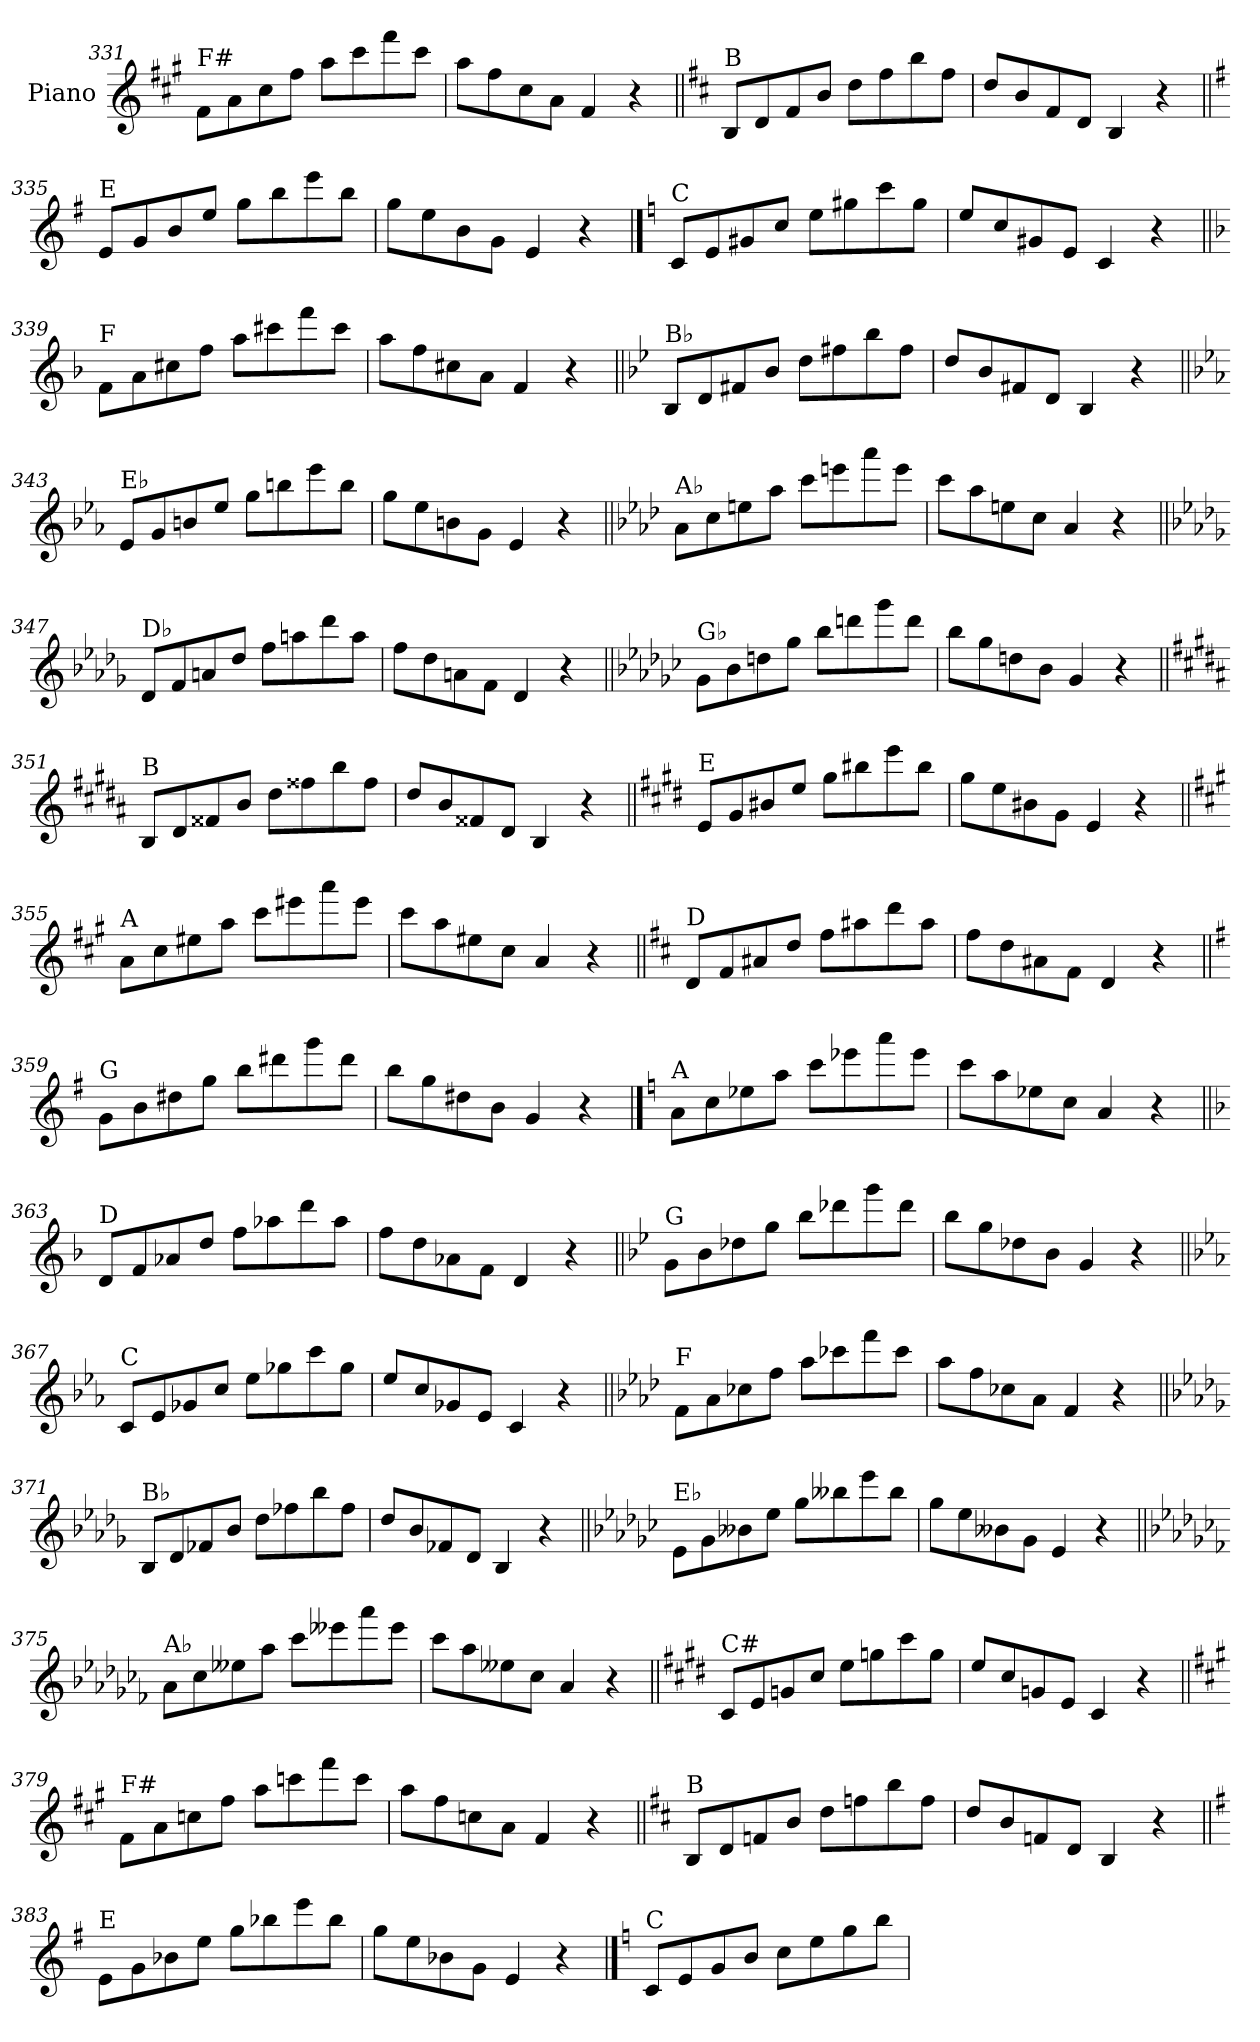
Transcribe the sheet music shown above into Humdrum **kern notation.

**kern
*part1
*staff1
*I"Piano
*I'Pno.
!!LO:LB:g=z
*clefG2
*k[f#c#g#]
=331
!LO:TX:a:t=F#
8f#\L
8a\
8cc#\
8ff#\J
8aa\L
8ccc#\
8fff#\
8ccc#\J
=332
8aa\L
8ff#\
8cc#\
8a\J
4f#/
4r
=333||
*k[f#c#]
!LO:TX:a:t=B
8B/L
8d/
8f#/
8b/J
8dd\L
8ff#\
8bb\
8ff#\J
=334
8dd/L
8b/
8f#/
8d/J
4B/
4r
=335||
*k[f#]
!LO:TX:a:t=E
8e/L
8g/
8b/
8ee/J
8gg\L
8bb\
8eee\
8bb\J
=336
8gg\L
8ee\
8b\
8g\J
4e/
4r
!!LO:PB:g=z
==337
*k[]
!LO:TX:a:t=C
8c/L
8e/
8g#X/
8cc/J
8ee\L
8gg#X\
8ccc\
8gg#\J
=338
8ee/L
8cc/
8g#X/
8e/J
4c/
4r
=339||
*k[b-]
!LO:TX:a:t=F
8f\L
8a\
8cc#X\
8ff\J
8aa\L
8ccc#X\
8fff\
8ccc#\J
=340
8aa\L
8ff\
8cc#X\
8a\J
4f/
4r
=341||
*k[b-e-]
!LO:TX:a:t=B♭
8B-/L
8d/
8f#X/
8b-/J
8dd\L
8ff#X\
8bb-\
8ff#\J
=342
8dd/L
8b-/
8f#X/
8d/J
4B-/
4r
!!LO:LB:g=z
=343||
*k[b-e-a-]
!LO:TX:a:t=E♭
8e-/L
8g/
8bn/
8ee-/J
8gg\L
8bbn\
8eee-\
8bb\J
=344
8gg\L
8ee-\
8bn\
8g\J
4e-/
4r
=345||
*k[b-e-a-d-]
!LO:TX:a:t=A♭
8a-\L
8cc\
8een\
8aa-\J
8ccc\L
8eeen\
8aaa-\
8eee\J
=346
8ccc\L
8aa-\
8een\
8cc\J
4a-/
4r
=347||
*k[b-e-a-d-g-]
!LO:TX:a:t=D♭
8d-/L
8f/
8an/
8dd-/J
8ff\L
8aan\
8ddd-\
8aa\J
=348
8ff\L
8dd-\
8an\
8f\J
4d-/
4r
!!LO:LB:g=z
=349||
*k[b-e-a-d-g-c-]
!LO:TX:a:t=G♭
8g-\L
8b-\
8ddn\
8gg-\J
8bb-\L
8dddn\
8ggg-\
8ddd\J
=350
8bb-\L
8gg-\
8ddn\
8b-\J
4g-/
4r
=351||
*k[f#c#g#d#a#]
!LO:TX:a:t=B
8B/L
8d#/
8f##X/
8b/J
8dd#\L
8ff##X\
8bb\
8ff##\J
=352
8dd#/L
8b/
8f##X/
8d#/J
4B/
4r
=353||
*k[f#c#g#d#]
!LO:TX:a:t=E
8e/L
8g#/
8b#X/
8ee/J
8gg#\L
8bb#X\
8eee\
8bb#\J
=354
8gg#\L
8ee\
8b#X\
8g#\J
4e/
4r
!!LO:LB:g=z
=355||
*k[f#c#g#]
!LO:TX:a:t=A
8a\L
8cc#\
8ee#X\
8aa\J
8ccc#\L
8eee#X\
8aaa\
8eee#\J
=356
8ccc#\L
8aa\
8ee#X\
8cc#\J
4a/
4r
=357||
*k[f#c#]
!LO:TX:a:t=D
8d/L
8f#/
8a#X/
8dd/J
8ff#\L
8aa#X\
8ddd\
8aa#\J
=358
8ff#\L
8dd\
8a#X\
8f#\J
4d/
4r
=359||
*k[f#]
!LO:TX:a:t=G
8g\L
8b\
8dd#X\
8gg\J
8bb\L
8ddd#X\
8ggg\
8ddd#\J
=360
8bb\L
8gg\
8dd#X\
8b\J
4g/
4r
!!LO:LB:g=z
==361
*k[]
!LO:TX:a:t=A
8a\L
8cc\
8ee-X\
8aa\J
8ccc\L
8eee-X\
8aaa\
8eee-\J
=362
8ccc\L
8aa\
8ee-X\
8cc\J
4a/
4r
=363||
*k[b-]
!LO:TX:a:t=D
8d/L
8f/
8a-X/
8dd/J
8ff\L
8aa-X\
8ddd\
8aa-\J
=364
8ff\L
8dd\
8a-X\
8f\J
4d/
4r
=365||
*k[b-e-]
!LO:TX:a:t=G
8g\L
8b-\
8dd-X\
8gg\J
8bb-\L
8ddd-X\
8ggg\
8ddd-\J
=366
8bb-\L
8gg\
8dd-X\
8b-\J
4g/
4r
!!LO:LB:g=z
=367||
*k[b-e-a-]
!LO:TX:a:t=C
8c/L
8e-/
8g-X/
8cc/J
8ee-\L
8gg-X\
8ccc\
8gg-\J
=368
8ee-/L
8cc/
8g-X/
8e-/J
4c/
4r
=369||
*k[b-e-a-d-]
!LO:TX:a:t=F
8f\L
8a-\
8cc-X\
8ff\J
8aa-\L
8ccc-X\
8fff\
8ccc-\J
=370
8aa-\L
8ff\
8cc-X\
8a-\J
4f/
4r
=371||
*k[b-e-a-d-g-]
!LO:TX:a:t=B♭
8B-/L
8d-/
8f-X/
8b-/J
8dd-\L
8ff-X\
8bb-\
8ff-\J
=372
8dd-/L
8b-/
8f-X/
8d-/J
4B-/
4r
!!LO:LB:g=z
=373||
*k[b-e-a-d-g-c-]
!LO:TX:a:t=E♭
8e-\L
8g-\
8b--X\
8ee-\J
8gg-\L
8bb--X\
8eee-\
8bb--\J
=374
8gg-\L
8ee-\
8b--X\
8g-\J
4e-/
4r
=375||
*k[b-e-a-d-g-c-f-]
!LO:TX:a:t=A♭
8a-\L
8cc-\
8ee--X\
8aa-\J
8ccc-\L
8eee--X\
8aaa-\
8eee--\J
=376
8ccc-\L
8aa-\
8ee--X\
8cc-\J
4a-/
4r
=377||
*k[f#c#g#d#]
!LO:TX:a:t=C#
8c#/L
8e/
8gn/
8cc#/J
8ee\L
8ggn\
8ccc#\
8gg\J
=378
8ee/L
8cc#/
8gn/
8e/J
4c#/
4r
!!LO:LB:g=z
=379||
*k[f#c#g#]
!LO:TX:a:t=F#
8f#\L
8a\
8ccn\
8ff#\J
8aa\L
8cccn\
8fff#\
8ccc\J
=380
8aa\L
8ff#\
8ccn\
8a\J
4f#/
4r
=381||
*k[f#c#]
!LO:TX:a:t=B
8B/L
8d/
8fn/
8b/J
8dd\L
8ffn\
8bb\
8ff\J
=382
8dd/L
8b/
8fn/
8d/J
4B/
4r
=383||
*k[f#]
!LO:TX:a:t=E
8e\L
8g\
8b-X\
8ee\J
8gg\L
8bb-X\
8eee\
8bb-\J
=384
8gg\L
8ee\
8b-X\
8g\J
4e/
4r
!!LO:PB:g=z
==385
*k[]
!LO:TX:a:t=C
8c/L
8e/
8g/
8b/J
8cc\L
8ee\
8gg\
8bb\J
=
*-
